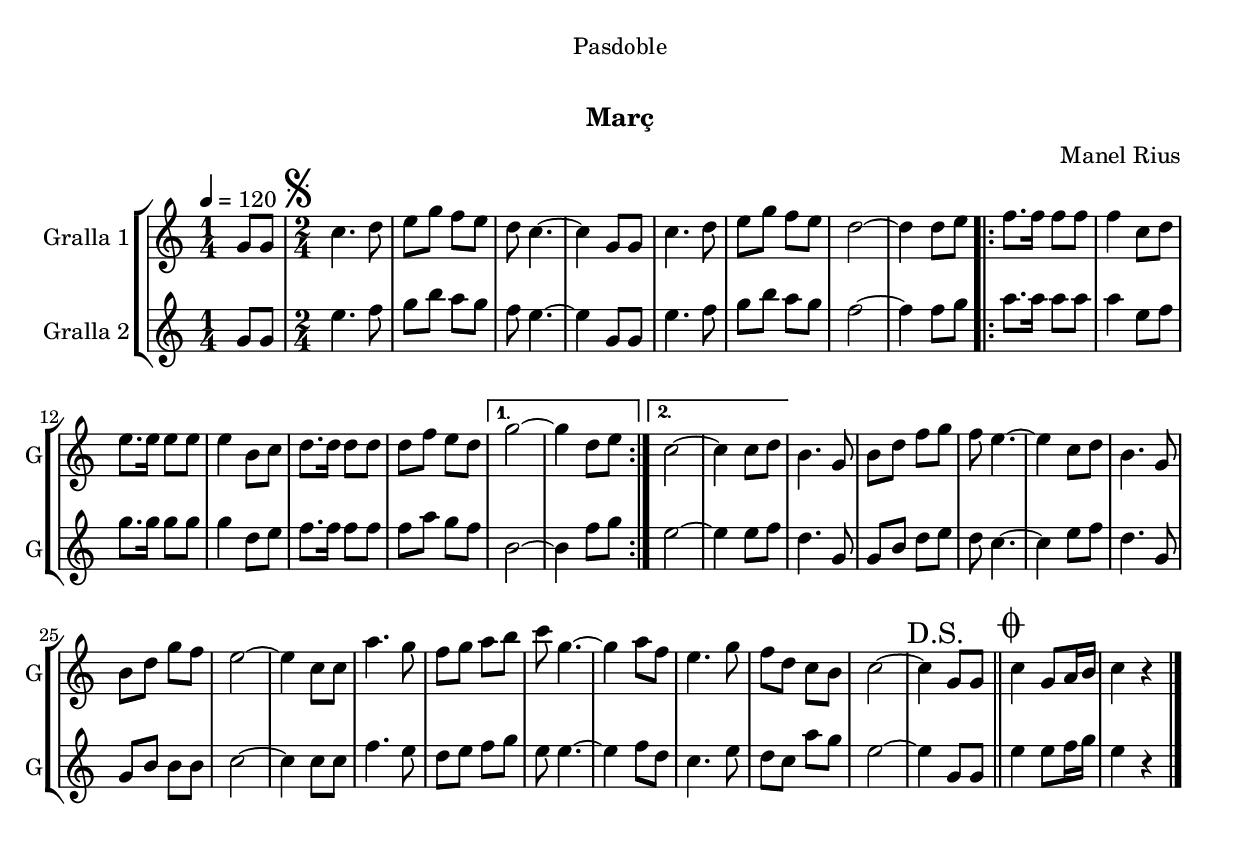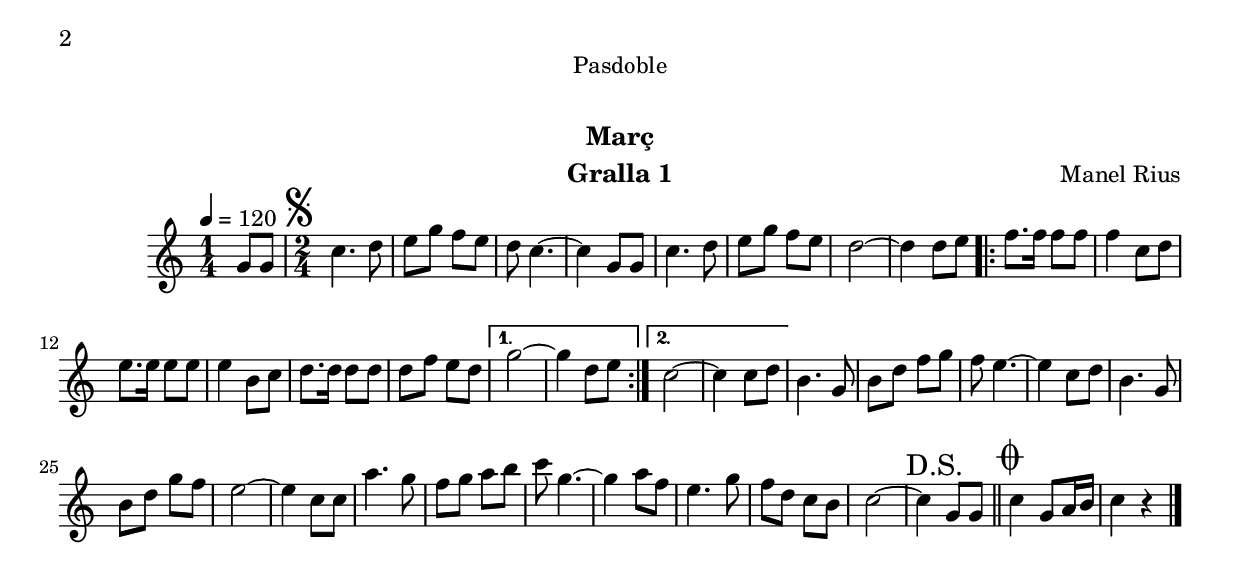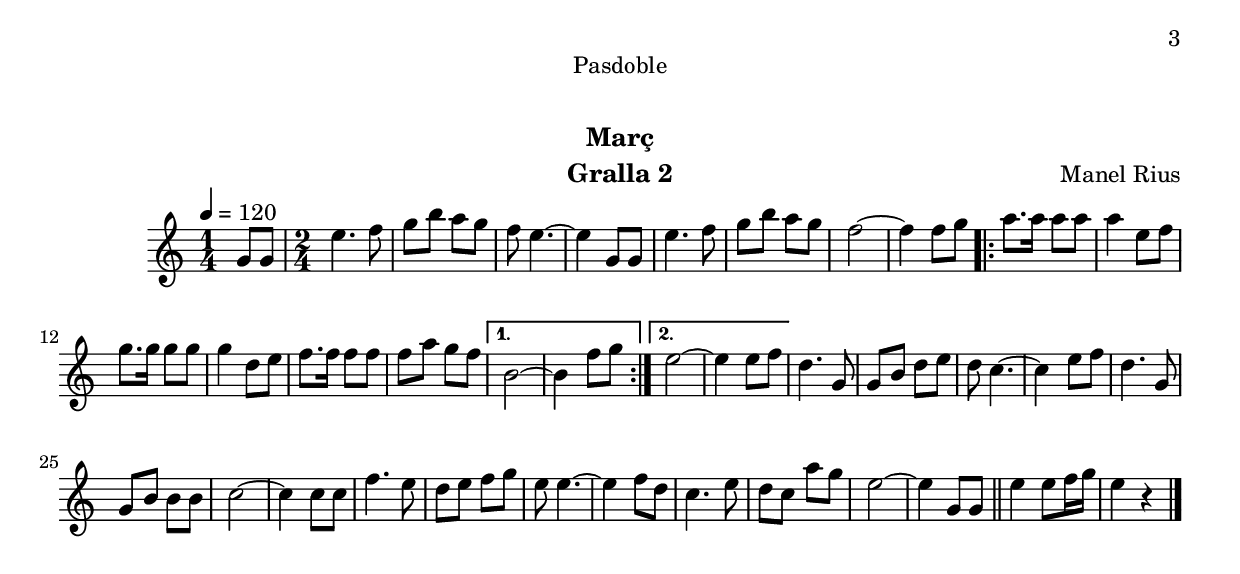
\version "2.16.0"

\header {
  dedication="Pasdoble"
  title="   "
  subtitle="Març"
  subsubtitle=""
  poet=""
  meter=""
  piece=""
  composer="Manel Rius"
  arranger=""
  opus=""
  instrument=""
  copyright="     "
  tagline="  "
}

liniaroAa =
\relative g'
{
  \tempo 4=120
  \clef treble
  \key c \major
  \time 1/4
  g8 g  |
  \time 2/4   \mark \markup {\musicglyph #"scripts.segno"} c4. d8  |
  e8 g f e  |
  d8 c4. ~  |
  %05
  c4 g8 g  |
  c4. d8  |
  e8 g f e  |
  d2 ~  |
  d4 d8 e  |
  %10
  \repeat volta 2 { f8. f16 f8 f  |
  f4 c8 d  |
  e8. e16 e8 e  |
  e4 b8 c  |
  d8. d16 d8 d  |
  %15
  d8 f e d }
  \alternative { { g2 ~  |
  g4 d8 e }
  { c2 ~  |
  c4 c8 d } }
  %20
  b4. g8  |
  b8 d f g  |
  f8 e4. ~  |
  e4 c8 d  |
  b4. g8  |
  %25
  b8 d g f  |
  e2 ~  |
  e4 c8 c  |
  a'4. g8  |
  f8 g a b  |
  %30
  c8 g4. ~  |
  g4 a8 f  |
  e4. g8  |
   f8 d c b  |
  c2 ~  |
  %35
  \mark "D.S." c4 g8 g  \bar "||"
  \mark \markup {\musicglyph #"scripts.coda"} c4 g8 a16 b  |
  c4 r4  \bar "|." % kompletite
}

liniaroAb =
\relative g'
{
  \tempo 4=120
  \clef treble
  \key c \major
  \time 1/4
  g8 g  |
  \time 2/4   e'4. f8  |
  g8 b a g  |
  f8 e4. ~  |
  %05
  e4 g,8 g  |
  e'4. f8  |
  g8 b a g  |
  f2 ~  |
  f4 f8 g  |
  %10
  \repeat volta 2 { a8. a16 a8 a  |
  a4 e8 f  |
  g8. g16 g8 g  |
  g4 d8 e  |
  f8. f16 f8 f  |
  %15
  f8 a g f }
  \alternative { { b,2 ~  |
  b4 f'8 g }
  { e2 ~  |
  e4 e8 f } }
  %20
  d4. g,8  |
  g8 b d e  |
  d8 c4. ~  |
  c4 e8 f  |
  d4. g,8  |
  %25
  g8 b b b  |
  c2 ~  |
  c4 c8 c  |
  f4. e8  |
  d8 e f g  |
  %30
  e8 e4. ~  |
  e4 f8 d  |
  c4. e8  |
  d8 c a' g  |
  e2 ~  |
  %35
  e4 g,8 g  \bar "||"
  e'4 e8 f16 g  |
  e4 r4  \bar "|." % kompletite
}

\bookpart {
  \score {
    \new StaffGroup {
      \override Score.RehearsalMark #'self-alignment-X = #LEFT
      <<
        \new Staff \with {instrumentName = #"Gralla 1" shortInstrumentName = #"G"} \liniaroAa
        \new Staff \with {instrumentName = #"Gralla 2" shortInstrumentName = #"G"} \liniaroAb
      >>
    }
    \layout {}
  }\score { \unfoldRepeats
    \new StaffGroup {
      \override Score.RehearsalMark #'self-alignment-X = #LEFT
      <<
        \new Staff \with {instrumentName = #"Gralla 1" shortInstrumentName = #"G"} \liniaroAa
        \new Staff \with {instrumentName = #"Gralla 2" shortInstrumentName = #"G"} \liniaroAb
      >>
    }
    \midi {}
  }
}

\bookpart {
  \header {instrument="Gralla 1"}
  \score {
    \new StaffGroup {
      \override Score.RehearsalMark #'self-alignment-X = #LEFT
      <<
        \new Staff \liniaroAa
      >>
    }
    \layout {}
  }\score { \unfoldRepeats
    \new StaffGroup {
      \override Score.RehearsalMark #'self-alignment-X = #LEFT
      <<
        \new Staff \liniaroAa
      >>
    }
    \midi {}
  }
}

\bookpart {
  \header {instrument="Gralla 2"}
  \score {
    \new StaffGroup {
      \override Score.RehearsalMark #'self-alignment-X = #LEFT
      <<
        \new Staff \liniaroAb
      >>
    }
    \layout {}
  }\score { \unfoldRepeats
    \new StaffGroup {
      \override Score.RehearsalMark #'self-alignment-X = #LEFT
      <<
        \new Staff \liniaroAb
      >>
    }
    \midi {}
  }
}

